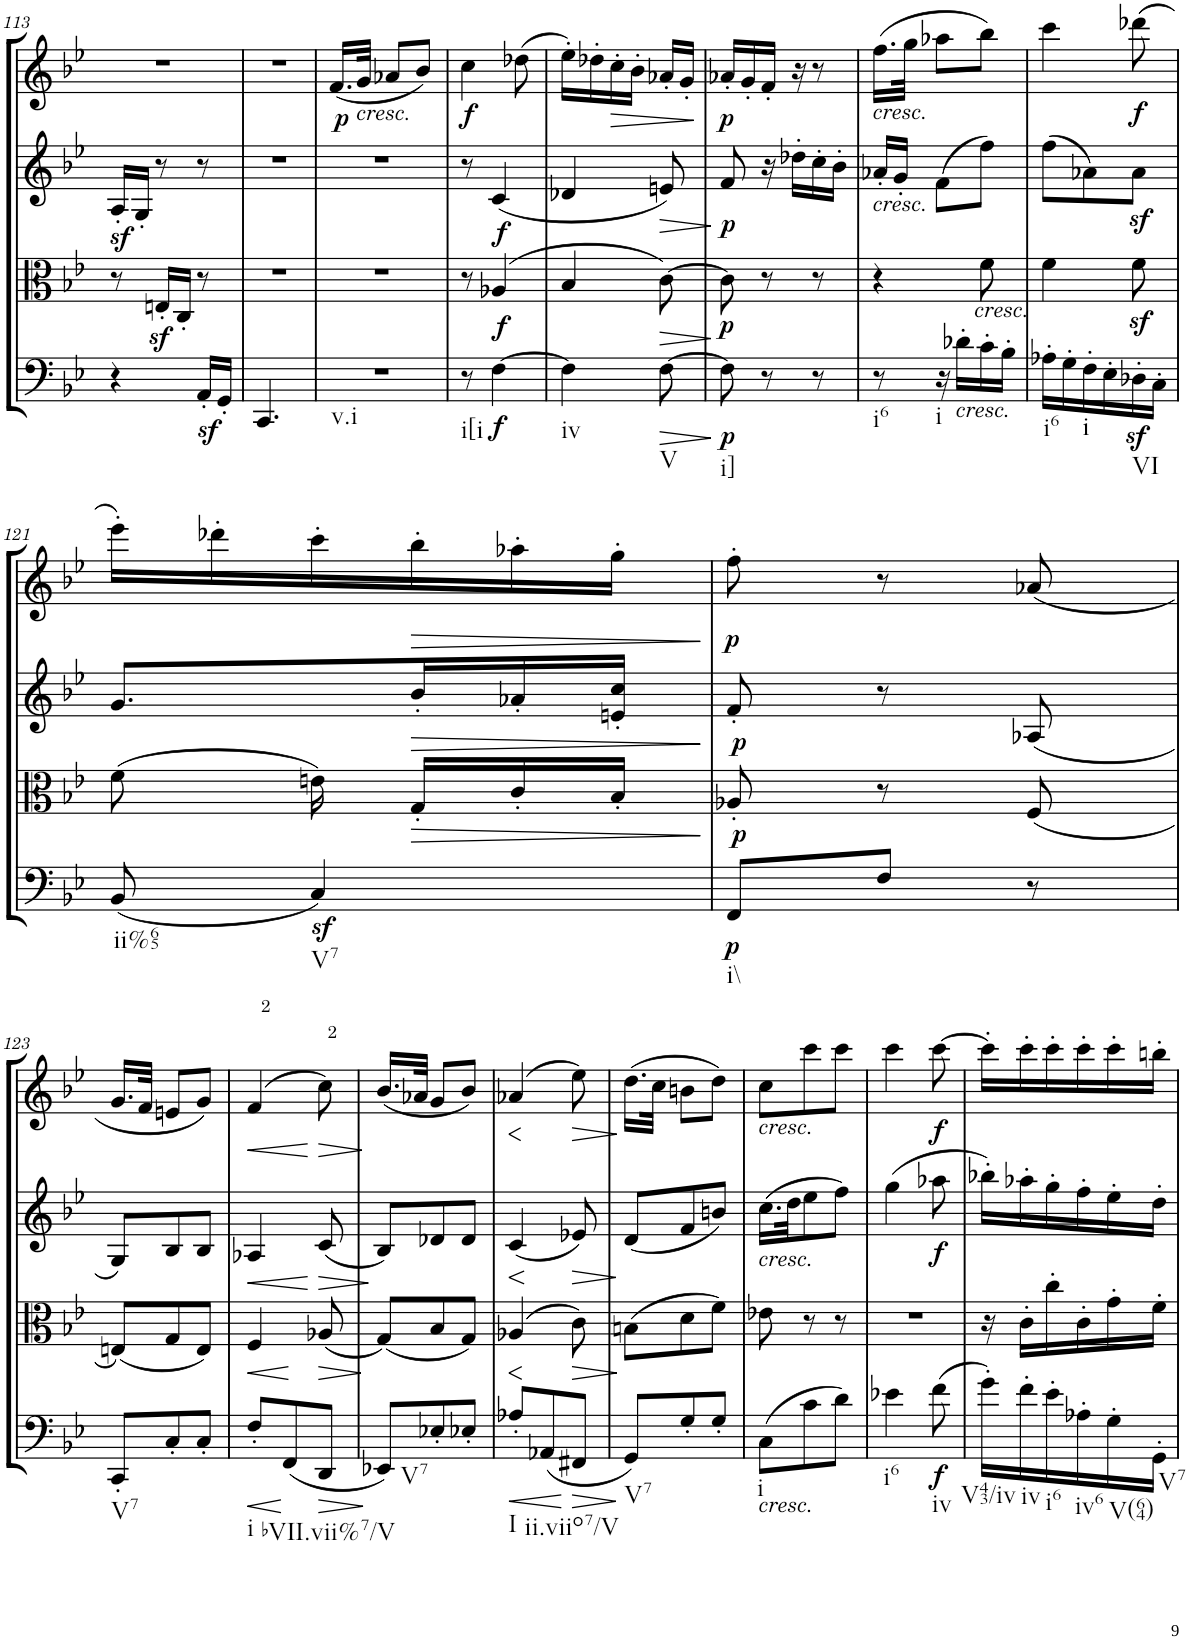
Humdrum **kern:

**kern	**dynam	**kern	**dynam	**kern	**dynam	**kern	**dynam
*part4	*part4	*part3	*part3	*part2	*part2	*part1	*part1
*staff4	*staff4	*staff3	*staff3	*staff2	*staff2	*staff1	*staff1
*I"Cello	*	*I"Viola	*	*I"2nd Violin	*	*I"1st Violin	*
*	*	*I'Vla	*	*I'Vln	*	*I'Vln	*
!!LO:PB:g=z
*clefF4	*	*clefC3	*	*clefG2	*	*clefG2	*
*k[b-e-]	*	*k[b-e-]	*	*k[b-e-]	*	*k[b-e-]	*
*B-:	*	*B-:	*	*B-:	*	*B-:	*
*M3/8	*	*M3/8	*	*M3/8	*	*M3/8	*
=113	=113	=113	=113	=113	=113	=113	=113
!	!	!	!LO:DY:a	!	!	!	!
4r	.	8r	sf	16A'/LL	.	4.r	.
.	.	.	.	16G'/JJ	.	.	.
.	.	16Enz<'/LL	.	8r	.	.	.
.	.	16C'/JJ	.	.	.	.	.
16AAz<'/LL	.	8r	.	8r	.	.	.
16GG'/JJ	.	.	.	.	.	.	.
=114	=114	=114	=114	=114	=114	=114	=114
4.CC/	.	4.r	.	4.r	.	4.r	.
=115	=115	=115	=115	=115	=115	=115	=115
!LO:TX:b:t=v.i	!	!	!	!	!	!	!
!	!	!	!	!	!	!	!LO:DY:b
4.r	.	4.r	.	4.r	.	(16.f/LL	p
!	!	!	!	!	!	!LO:TX:b:i:t=cresc.	!
.	.	.	.	.	.	32g/JJk	.
.	.	.	.	.	.	8a-X/L	.
.	.	.	.	.	.	8b-/J)	.
=116	=116	=116	=116	=116	=116	=116	=116
!LO:TX:b:t=i[i	!	!	!	!	!	!	!
!	!	!	!	!	!LO:DY:a	!	!
8r	.	8r	.	8r	f	4cc\	.
!	!LO:DY:b	!	!LO:DY:b	!	!LO:DY:b	!	!
[4F\	f	(>4A-X/	f	(<4c/	f	.	.
.	.	.	.	.	.	(8dd-X\	.
=117	=117	=117	=117	=117	=117	=117	=117
!LO:TX:b:t=iv	!	!	!	!	!	!	!
4F\]	.	4B-/	.	4d-X/	.	16ee-'\LL)	.
.	.	.	.	.	.	16dd-X'\	.
!	!	!	!	!	!	!	!LO:HP:b
.	.	.	.	.	.	16cc'\	>
.	.	.	.	.	.	16b-'\JJ	.
!LO:TX:b:t=V	!	!	!	!	!	!	!
!	!LO:HP:b	!	!LO:HP:b	!	!LO:HP:b	!	!
[8F\	>	[8c\)	>	8en/)	>	16a-X'/LL	.
.	.	.	.	.	.	16g'/JJ	.
.	]	.	]	.	]	.	]
=118	=118	=118	=118	=118	=118	=118	=118
!LO:TX:b:t=i]	!	!	!	!	!	!	!
!	!LO:DY:b	!	!	!	!	!	!
!	!LO:DY:n=1:a	!	!	!	!LO:DY:b	!	!LO:DY:b
8F\]	p p	8c\]	.	8f/	p	16a-X'/LL	p
.	.	.	.	.	.	16g'/	.
8r	.	8r	.	16r	.	16f'/JJ	.
.	.	.	.	16dd-X'\LL	.	16r	.
8r	.	8r	.	16cc'\	.	8r	.
.	.	.	.	16b-'\JJ	.	.	.
=119	=119	=119	=119	=119	=119	=119	=119
!	!	!	!	!	!	!LO:TX:b:i:t=cresc.	!
!	!	!	!	!LO:TX:b:i:t=cresc.	!	!	!
!LO:TX:b:t=i6	!	!	!	!	!	!	!
8r	.	4r	.	16a-X'/LL	.	(16.ff\LL	.
.	.	.	.	16g'/JJ	.	.	.
.	.	.	.	.	.	32gg\JJk	.
!LO:TX:b:t=i	!	!	!	!	!	!	!
16r	.	.	.	(8f\L	.	8aa-X\L	.
!LO:TX:b:i:t=cresc.	!	!	!	!	!	!	!
16d-X'\LL	.	.	.	.	.	.	.
!	!	!LO:TX:b:i:t=cresc.	!	!	!	!	!
16c'\	.	8f\	.	8ff\J)	.	8bb-\J)	.
16B-'\JJ	.	.	.	.	.	.	.
=120	=120	=120	=120	=120	=120	=120	=120
!LO:TX:b:t=i6	!	!	!	!	!	!	!
16A-X'\LL	.	4f\	.	(8ff\L	.	4ccc\	.
16G'\	.	.	.	.	.	.	.
!LO:TX:b:t=i	!	!	!	!	!	!	!
16F'\	.	.	.	8a-X\)	.	.	.
16E-'\	.	.	.	.	.	.	.
!LO:TX:b:t=VI	!	!	!	!	!	!	!
!	!	!	!	!	!	!	!LO:DY:b
16D-Xz<'\	.	8fz<\	.	8a-z<\J	.	(8ddd-X\	f
16C'\JJ	.	.	.	.	.	.	.
!!LO:LB:g=z
=121	=121	=121	=121	=121	=121	=121	=121
!LO:TX:b:t=ii%65	!	!	!	!	!	!	!
(8BB-/	.	(8f\	.	8.g/L	.	16eee-'\LL)	.
.	.	.	.	.	.	16ddd-X'\	.
!LO:TX:b:t=V7	!	!	!	!	!	!	!
4Cz</)	.	16en\)	.	.	.	16ccc'\	.
!	!	!	!LO:HP:b	!	!LO:HP:b	!	!LO:HP:b
.	.	16G'/LL	>	16b-'/L	>	16bb-'\	>
.	.	16c'/	.	16a-X'/	.	16aa-X'\	.
.	.	16B-'/JJ	.	16en/' 16cc/'JJ	.	16gg'\JJ	.
.	.	.	]	.	]	.	]
=122	=122	=122	=122	=122	=122	=122	=122
!LO:TX:b:t=i\\	!	!	!	!	!	!	!
!	!LO:DY:b	!	!LO:DY:b	!	!LO:DY:b	!	!LO:DY:b
8FF/L	p	8A-X'/	p	8f'/	p	8ff'\	p
8F/J	.	8r	.	8r	.	8r	.
8r	.	(8F/	.	(8A-X/	.	(8a-X/	.
!!LO:LB:g=z
=123	=123	=123	=123	=123	=123	=123	=123
!LO:TX:b:t=V7	!	!	!	!	!	!	!
8CC'/L	.	(8En/L)	.	8G/L)	.	16.g/LL	.
.	.	.	.	.	.	32f/JJk	.
8C'/	.	8G/	.	8B-/	.	8en/L	.
8C'/J	.	8E/J)	.	8B-/J	.	8g/J)	.
=124	=124	=124	=124	=124	=124	=124	=124
!LO:TX:b:t=i	!	!	!	!	!	!	!
!	!LO:HP:b	!	!LO:HP:b	!	!LO:HP:b	!	!LO:HP:b
8F'/L	<	4F/	<	4A-X/	<	(4f/	<
(8FF/	.	.	.	.	.	.	.
!LO:TX:b:t=bVII.vii%7/V	!	!	!	!	!	!	!
!	!LO:HP:n=1:b	!	!LO:HP:n=1:b	!	!LO:HP:n=1:b	!	!LO:HP:n=1:b
8DD/J	[ >	(8A-X/	[ >	(8c/	[ >	8cc\)	[ >
.	]	.	]	.	]	.	]
=125	=125	=125	=125	=125	=125	=125	=125
!LO:TX:b:t=V7	!	!	!	!	!	!	!
8EE-X/L)	.	(8G/L)	.	8B-/L)	.	(16.b-/LL	.
.	.	.	.	.	.	32a-X/JJk	.
8E-X'/	.	8B-/	.	8d-X/	.	8g/L	.
8E-X'/J	.	8G/J)	.	8d-/J	.	8b-/J)	.
=126	=126	=126	=126	=126	=126	=126	=126
!LO:TX:b:t=I	!	!	!	!	!	!	!
!	!LO:HP:b	!	!LO:HP:b	!	!LO:HP:b	!	!LO:HP:b
8A-X'/L	<	(4A-X/	<	(4c/	<	(4a-X/	<
(8AA-X/	.	.	.	.	.	.	.
!LO:TX:b:t=ii.viio7/V	!	!	!	!	!	!	!
!	!LO:HP:n=1:b	!	!LO:HP:n=1:b	!	!LO:HP:n=1:b	!	!LO:HP:n=1:b
8FF#X/J	[ >	8c\)	[ >	8e-X/)	[ >	8ee-\)	[ >
.	]	.	]	.	]	.	]
=127	=127	=127	=127	=127	=127	=127	=127
!LO:TX:b:t=V7	!	!	!	!	!	!	!
8GG/L)	.	(8Bn\L	.	(8d/L	.	(16.dd\LL	.
.	.	.	.	.	.	32cc\JJk	.
8G'/	.	8d\	.	8f/	.	8bn\L	.
8G'/J	.	8f\J)	.	8bn/J)	.	8dd\J)	.
=128	=128	=128	=128	=128	=128	=128	=128
!	!	!	!	!	!	!LO:TX:b:i:t=cresc.	!
!	!	!	!	!LO:TX:b:i:t=cresc.	!	!	!
!LO:TX:b:i:t=cresc.	!	!	!	!	!	!	!
!LO:TX:b:t=i	!	!	!	!	!	!	!
(8C\L	.	8e-X\	.	(16.cc\LL	.	8cc\L	.
.	.	.	.	32dd\JK	.	.	.
8c\	.	8r	.	8ee-\	.	8ccc\	.
8d\J)	.	8r	.	8ff\J)	.	8ccc\J	.
=129	=129	=129	=129	=129	=129	=129	=129
!LO:TX:b:t=i6	!	!	!	!	!	!	!
4e-X\	.	4.r	.	(4gg\	.	4ccc\	.
!LO:TX:b:t=iv	!	!	!	!	!	!	!
!	!LO:DY:b	!	!	!	!LO:DY:b	!	!LO:DY:b
(8f\	f	.	.	8aa-X\	f	[8ccc\	f
=130	=130	=130	=130	=130	=130	=130	=130
!LO:TX:b:t=V43/iv	!	!	!	!	!	!	!
16g'\LL)	.	16r	.	16bb-X'\LL)	.	16ccc'\LL]	.
!LO:TX:b:t=iv	!	!	!	!	!	!	!
16f'\	.	16c'\LL	.	16aa-X'\	.	16ccc'\	.
!LO:TX:b:t=i6	!	!	!	!	!	!	!
16e-'\	.	16cc'\	.	16gg'\	.	16ccc'\	.
!LO:TX:b:t=iv6	!	!	!	!	!	!	!
16A-X'\	.	16c'\	.	16ff'\	.	16ccc'\	.
!LO:TX:b:t=V(64)	!	!	!	!	!	!	!
16G'\	.	16g'\	.	16ee-'\	.	16ccc'\	.
!LO:TX:b:t=V7	!	!	!	!	!	!	!
16GG'\JJ	.	16f'\JJ	.	16dd'\JJ	.	16bbn'\JJ	.
=	=	=	=	=	=	=	=
*-	*-	*-	*-	*-	*-	*-	*-
